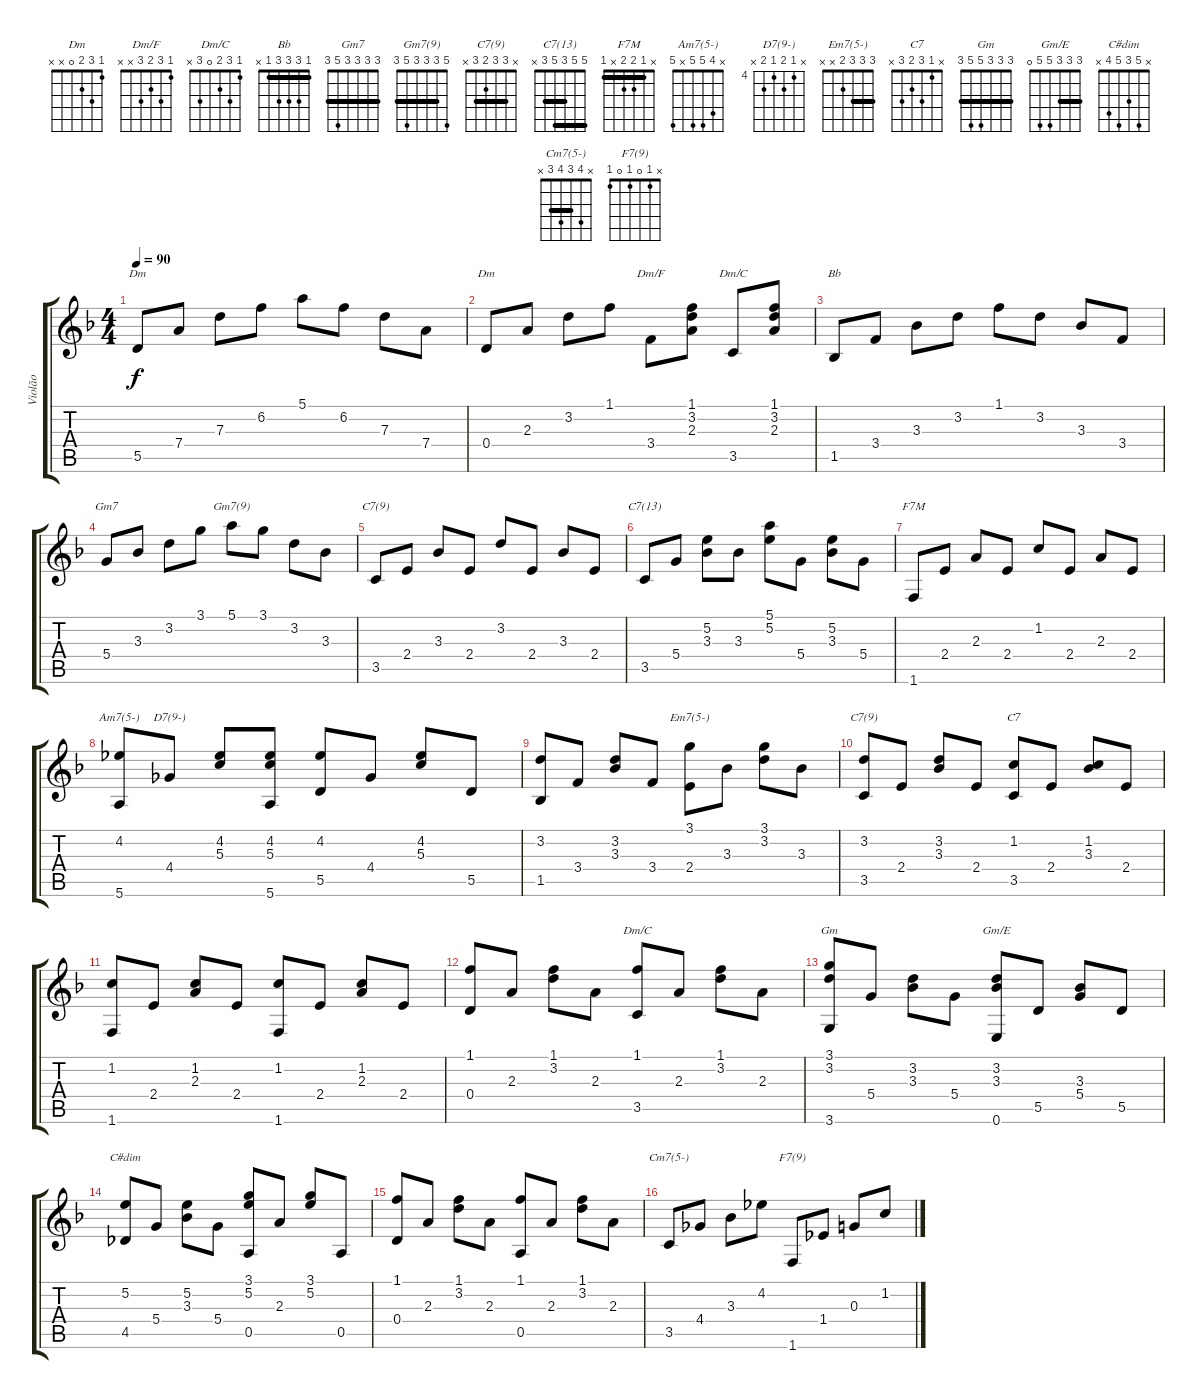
\track ("Violão" "Violão") {instrument acousticguitarnylon}
\staff {score tabs}
\tuning (E4 B3 G3 D3 A2 E2) {hide}
\chord ("Dm" 5 6 7 7 5 x) {firstfret 5 barre 5}
\chord ("Dm" 1 3 2 0 x x)
\chord ("Dm/F" 1 3 2 3 x x)
\chord ("Dm/C" 1 3 2 x 3 x)
\chord ("Bb" 1 3 3 3 1 x) {barre 1}
\chord ("Gm7" 3 3 3 3 5 3) {barre 3}
\chord ("Gm7(9)" 5 3 3 3 5 3) {barre 3}
\chord ("C7(9)" 0 3 3 2 3 x)
\chord ("C7(13)" 5 5 3 5 3 x) {barre (3 5)}
\chord ("F7M" x 1 2 2 x 1) {barre 1}
\chord ("Am7(5-)" x 4 5 5 x 5)
\chord ("D7(9-)" x 4 5 4 5 x) {firstfret 4 barre 0}
\chord ("Em7(5-)" 3 3 3 2 x x) {barre 3}
\chord ("C7(9)" x 3 3 2 3 x) {barre 3}
\chord ("C7" x 1 3 2 3 x)
\chord ("Dm/C" 1 3 2 0 3 x)
\chord ("Gm" 3 3 3 5 5 3) {barre 3}
\chord ("Gm/E" 3 3 3 5 5 0) {barre 3}
\chord ("C#dim" x 5 3 5 4 x)
\chord ("Cm7(5-)" x 4 3 4 3 x) {barre 3}
\chord ("F7(9)" x 1 0 1 0 1)
\ts (4 4)
\tempo 90
\clef g2
\ks dminor
5.5.8{ch "Dm" dy f} 7.4.8 7.3.8 6.2.8 5.1.8 6.2.8 7.3.8 7.4.8 |
0.4.8{ch "Dm"} 2.3.8 3.2.8 1.1.8 3.4.8{ch "Dm/F"} (1.1 3.2 2.3).8 3.5.8{ch "Dm/C"} (1.1 3.2 2.3).8 |
1.5.8{ch "Bb"} 3.4.8 3.3.8 3.2.8 1.1.8 3.2.8 3.3.8 3.4.8 |
5.4.8{ch "Gm7"} 3.3.8 3.2.8 3.1.8 5.1.8{ch "Gm7(9)"} 3.1.8 3.2.8 3.3.8 |
3.5.8{ch "C7(9)"} 2.4.8 3.3.8 2.4.8 3.2.8 2.4.8 3.3.8 2.4.8 |
3.5.8{ch "C7(13)"} 5.4.8 (5.2 3.3).8 3.3.8 (5.1 5.2).8 5.4.8 (5.2 3.3).8 5.4.8 |
1.6.8{ch "F7M"} 2.4.8 2.3.8 2.4.8 1.2.8 2.4.8 2.3.8 2.4.8 |
(4.2 5.6).8{ch "Am7(5-)"} 4.4.8{ch "D7(9-)"} (4.2 5.3).8 (4.2 5.3 5.6).8 (4.2 5.5).8 4.4.8 (4.2 5.3).8 5.5.8 |
(3.2 1.5).8 3.4.8 (3.2 3.3).8 3.4.8 (3.1 2.4).8{ch "Em7(5-)"} 3.3.8 (3.1 3.2).8 3.3.8 |
(3.2 3.5).8{ch "C7(9)"} 2.4.8 (3.2 3.3).8 2.4.8 (1.2 3.5).8{ch "C7"} 2.4.8 (1.2 3.3).8 2.4.8 |
(1.2 1.6).8 2.4.8 (1.2 2.3).8 2.4.8 (1.2 1.6).8 2.4.8 (1.2 2.3).8 2.4.8 |
(1.1 0.4).8 2.3.8 (1.1 3.2).8 2.3.8 (1.1 3.5).8{ch "Dm/C"} 2.3.8 (1.1 3.2).8 2.3.8 |
(3.1 3.2 3.6).8{ch "Gm"} 5.4.8 (3.2 3.3).8 5.4.8 (3.2 3.3 0.6).8{ch "Gm/E"} 5.5.8 (3.3 5.4).8 5.5.8 |
(5.2 4.5).8{ch "C#dim"} 5.4.8 (5.2 3.3).8 5.4.8 (3.1 5.2 0.5).8 2.3.8 (3.1 5.2).8 0.5.8 |
(1.1 0.4).8 2.3.8 (1.1 3.2).8 2.3.8 (1.1 0.5).8 2.3.8 (1.1 3.2).8 2.3.8 |
3.5.8{ch "Cm7(5-)"} 4.4.8 3.3.8 4.2.8 1.6.8{ch "F7(9)"} 1.4.8 0.3.8 1.2.8
